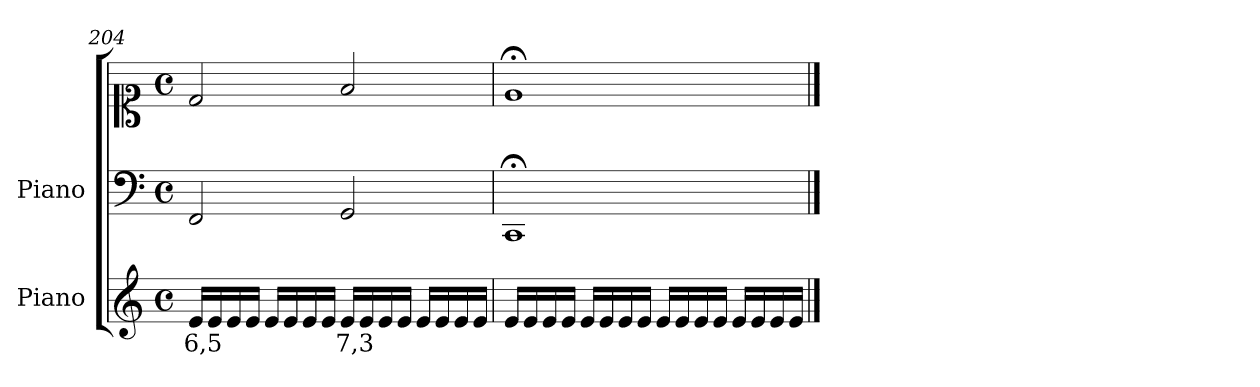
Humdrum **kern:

**kern	**text	**kern	**kern
*part2	*part2	*part1	*part1
*staff3	*staff3	*staff2	*staff1
*I"Piano	*	*I"Piano	*
*I'Pno	*	*I'Pno.	*
*clefG2	*	*clefF4	*clefC1
*k[]	*	*k[]	*k[]
*M4/4	*	*M4/4	*M4/4
*met(c)	*	*met(c)	*met(c)
=204	=204	=204	=204
!	!LO:LY:b	!	!
16e/LL	6,5	2FF/	2d/
16e/	.	.	.
16e/	.	.	.
16e/JJ	.	.	.
16e/LL	.	.	.
16e/	.	.	.
16e/	.	.	.
16e/JJ	.	.	.
!	!LO:LY:b	!	!
16e/LL	7,3	2GG/	2f/
16e/	.	.	.
16e/	.	.	.
16e/JJ	.	.	.
16e/LL	.	.	.
16e/	.	.	.
16e/	.	.	.
16e/JJ	.	.	.
=205	=205	=205	=205
16e/LL	.	1CC;<	1e;<
16e/	.	.	.
16e/	.	.	.
16e/JJ	.	.	.
16e/LL	.	.	.
16e/	.	.	.
16e/	.	.	.
16e/JJ	.	.	.
16e/LL	.	.	.
16e/	.	.	.
16e/	.	.	.
16e/JJ	.	.	.
16e/LL	.	.	.
16e/	.	.	.
16e/	.	.	.
16e/JJ	.	.	.
==	==	==	==
*-	*-	*-	*-
